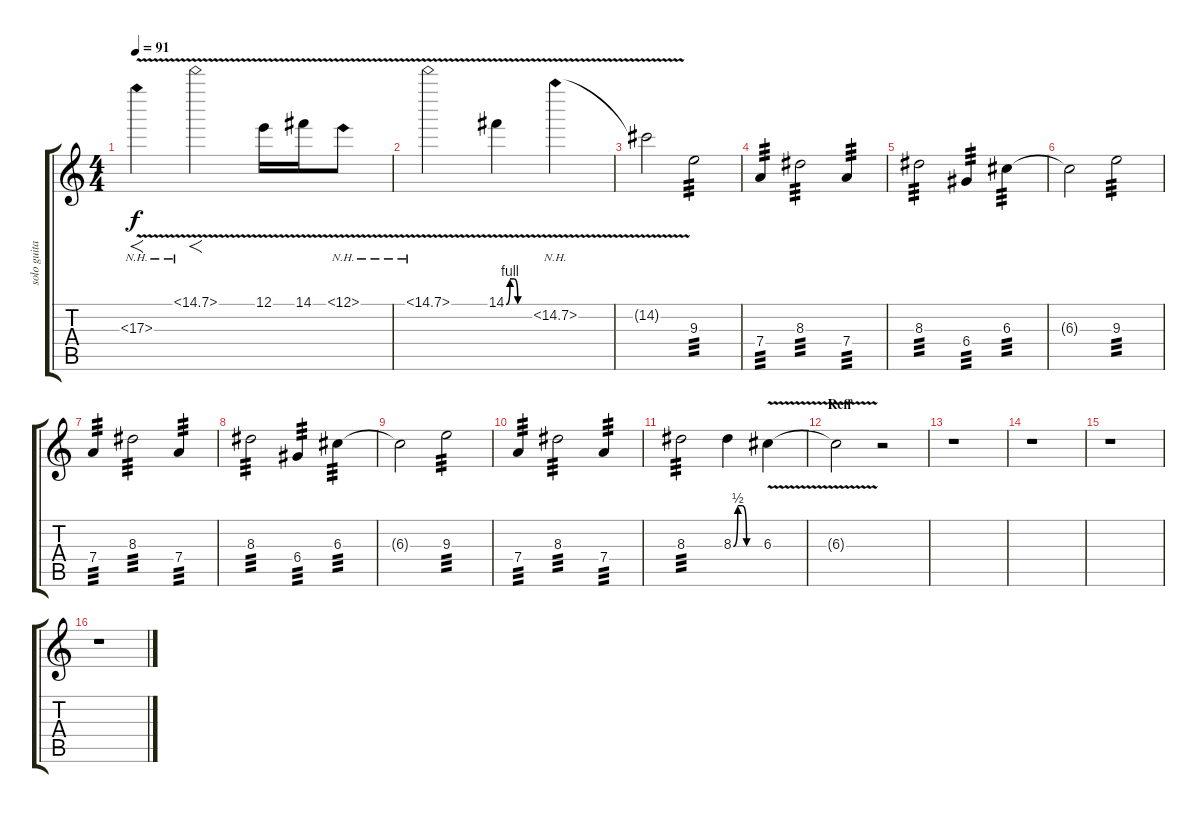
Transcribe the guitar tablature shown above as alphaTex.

\track ("solo guitar" "solo guita") {instrument overdrivenguitar}
\staff {score tabs}
\tuning (E4 B3 G3 D3 A2 E2) {hide}
\ts (4 4)
\tempo 91
\clef g2
\ks c
17.3{nh v}.4{f dy f} 14.1{nh v}.2{f} 12.1{v}.16 14.1{v}.16 12.1{nh v}.8 |
14.1{nh v}.2 14.1{be (custom 0 0 10 4 20 4 30 0 60 0) v}.4 14.2{nh v}.4 |
14.2{t}.2 9.3.2{tp 3} |
7.4.4{tp 3} 8.3.2{tp 3} 7.4.4{tp 3} |
8.3.2{tp 3} 6.4.4{tp 3} 6.3.4{tp 3} |
6.3{t}.2 9.3.2{tp 3} |
7.4.4{tp 3} 8.3.2{tp 3} 7.4.4{tp 3} |
8.3.2{tp 3} 6.4.4{tp 3} 6.3.4{tp 3} |
6.3{t}.2 9.3.2{tp 3} |
7.4.4{tp 3} 8.3.2{tp 3} 7.4.4{tp 3} |
8.3.2{tp 3} 8.3{be (custom 0 0 10 2 20 2 30 0 60 0)}.4 6.3{v}.4 |
\section ("" "Reff")
6.3{t}.2 r.2 |
r.1 |
r.1 |
r.1 |
r.1
